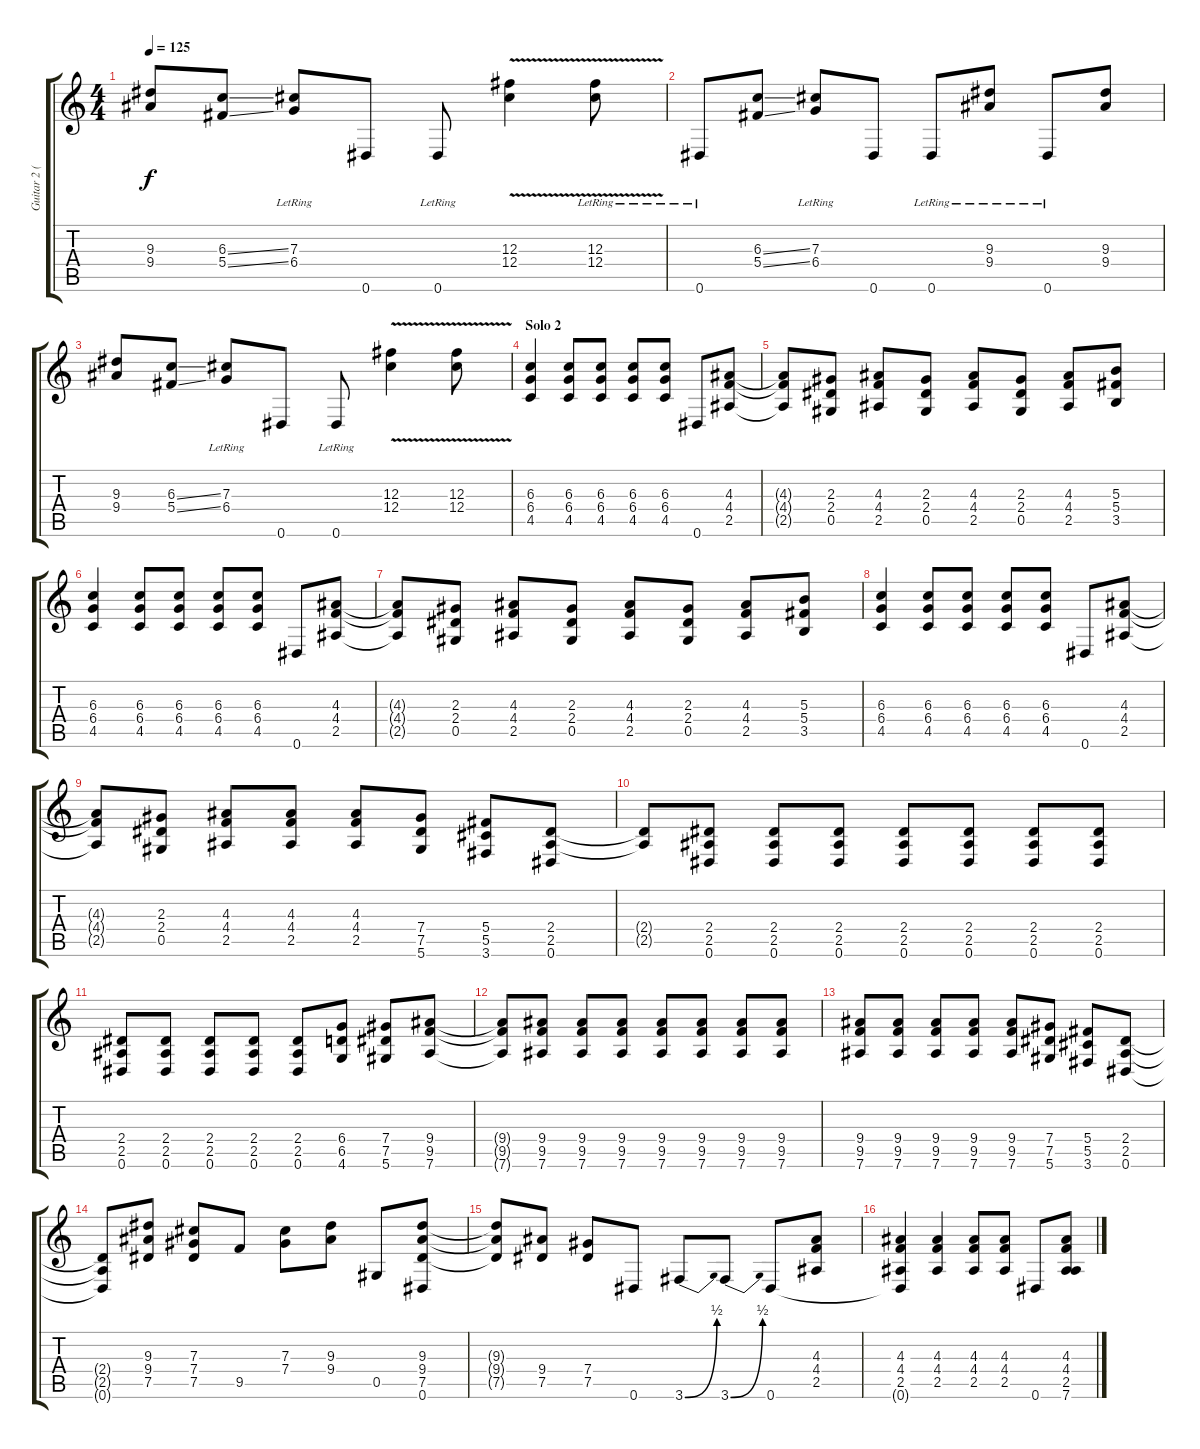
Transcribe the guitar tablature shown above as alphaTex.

\track ("Guitar 2 (Izzy)" "Guitar 2 (") {instrument overdrivenguitar}
\staff {score tabs}
\tuning (Eb4 Bb3 Gb3 Db3 Ab2 Eb2) {hide}
\ts (4 4)
\tempo 125
\clef g2
\ks c
(9.3 9.4).8{dy f} (6.3{ss} 5.4{ss}).8 (7.3{lr} 6.4{lr}).8 0.6.8 0.6{lr}.8 (12.3{v} 12.4{v}).4 (12.3{v lr} 12.4{v lr}).8 |
0.6{lr}.8 (6.3{ss} 5.4{ss}).8 (7.3{lr} 6.4{lr}).8 0.6.8 0.6{lr}.8 (9.3{lr} 9.4{lr}).8 0.6{lr}.8 (9.3 9.4).8 |
(9.3 9.4).8 (6.3{ss} 5.4{ss}).8 (7.3{lr} 6.4{lr}).8 0.6.8 0.6{lr}.8 (12.3{v} 12.4{v}).4 (12.3{v} 12.4{v}).8 |
\section ("" "Solo 2")
(6.3 6.4 4.5).4 (6.3 6.4 4.5).8 (6.3 6.4 4.5).8 (6.3 6.4 4.5).8 (6.3 6.4 4.5).8 0.6.8 (4.3 4.4 2.5).8 |
(4.3{t} 4.4{t} 2.5{t}).8 (2.3 2.4 0.5).8 (4.3 4.4 2.5).8 (2.3 2.4 0.5).8 (4.3 4.4 2.5).8 (2.3 2.4 0.5).8 (4.3 4.4 2.5).8 (5.3 5.4 3.5).8 |
(6.3 6.4 4.5).4 (6.3 6.4 4.5).8 (6.3 6.4 4.5).8 (6.3 6.4 4.5).8 (6.3 6.4 4.5).8 0.6.8 (4.3 4.4 2.5).8 |
(4.3{t} 4.4{t} 2.5{t}).8 (2.3 2.4 0.5).8 (4.3 4.4 2.5).8 (2.3 2.4 0.5).8 (4.3 4.4 2.5).8 (2.3 2.4 0.5).8 (4.3 4.4 2.5).8 (5.3 5.4 3.5).8 |
(6.3 6.4 4.5).4 (6.3 6.4 4.5).8 (6.3 6.4 4.5).8 (6.3 6.4 4.5).8 (6.3 6.4 4.5).8 0.6.8 (4.3 4.4 2.5).8 |
(4.3{t} 4.4{t} 2.5{t}).8 (2.3 2.4 0.5).8 (4.3 4.4 2.5).8 (4.3 4.4 2.5).8 (4.3 4.4 2.5).8 (7.4 7.5 5.6).8 (5.4 5.5 3.6).8 (2.4 2.5 0.6).8 |
(2.4{t} 2.5{t}).8 (2.4 2.5 0.6).8 (2.4 2.5 0.6).8 (2.4 2.5 0.6).8 (2.4 2.5 0.6).8 (2.4 2.5 0.6).8 (2.4 2.5 0.6).8 (2.4 2.5 0.6).8 |
(2.4 2.5 0.6).8 (2.4 2.5 0.6).8 (2.4 2.5 0.6).8 (2.4 2.5 0.6).8 (2.4 2.5 0.6).8 (6.4 6.5 4.6).8 (7.4 7.5 5.6).8 (9.4 9.5 7.6).8 |
(9.4{t} 9.5{t} 7.6{t}).8 (9.4 9.5 7.6).8 (9.4 9.5 7.6).8 (9.4 9.5 7.6).8 (9.4 9.5 7.6).8 (9.4 9.5 7.6).8 (9.4 9.5 7.6).8 (9.4 9.5 7.6).8 |
(9.4 9.5 7.6).8 (9.4 9.5 7.6).8 (9.4 9.5 7.6).8 (9.4 9.5 7.6).8 (9.4 9.5 7.6).8 (7.4 7.5 5.6).8 (5.4 5.5 3.6).8 (2.4 2.5 0.6).8 |
(2.4{t} 2.5{t} 0.6{t}).8 (9.3 9.4 7.5).8 (7.3 7.4 7.5).8 9.5.8 (7.3 7.4).8 (9.3 9.4).8 0.5.8 (9.3 9.4 7.5 0.6).8 |
(9.3{t} 9.4{t} 7.5{t}).8 (9.4 7.5).8 (7.4 7.5).8 0.6.8 3.6{be (bend 0 0 60 2)}.8 3.6{be (bend 0 0 60 2)}.8 0.6.8 (4.3 4.4 2.5).8 |
(4.3 4.4 2.5 0.6{t}).4 (4.3 4.4 2.5).4 (4.3 4.4 2.5).8 (4.3 4.4 2.5).8 0.6.8 (4.3 4.4 2.5 7.6).8
